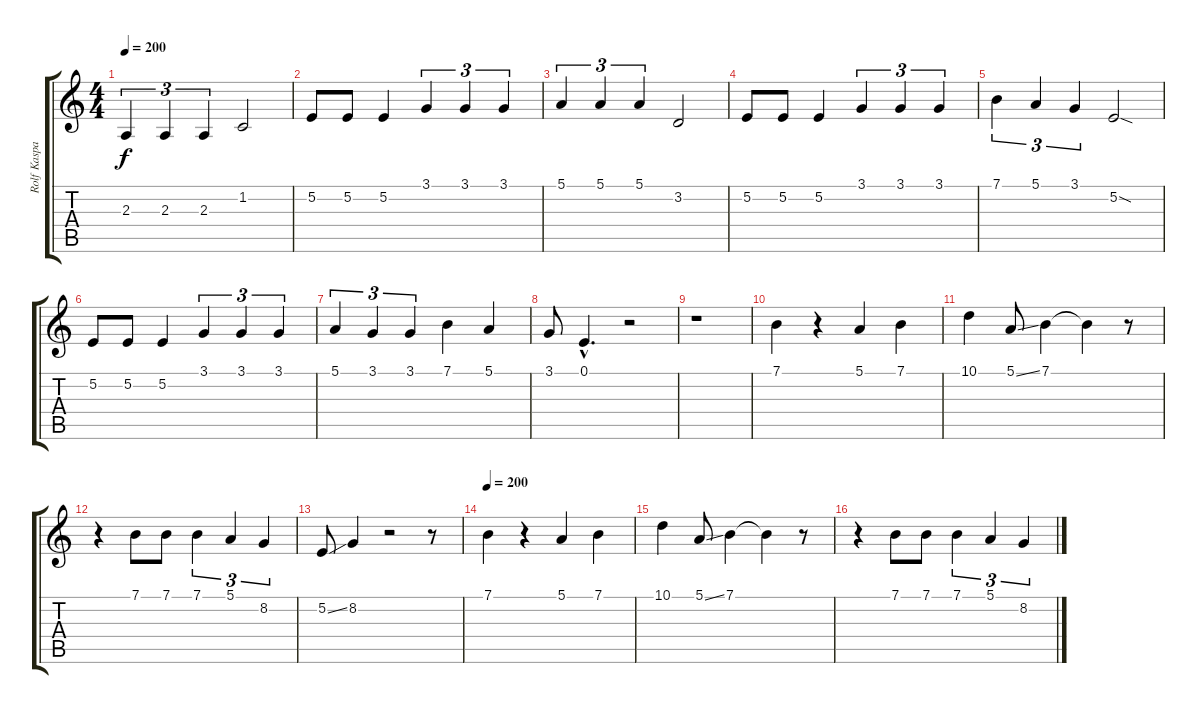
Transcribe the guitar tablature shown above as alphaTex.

\track ("Rolf Kasparek" "Rolf Kaspa") {instrument lead1square}
\staff {score tabs}
\tuning (E4 B3 G3 D3 A2 E2) {hide}
\ts (4 4)
\tempo 200
\clef g2
\ks c
2.3.4{tu (3 2) dy f} 2.3.4{tu (3 2)} 2.3.4{tu (3 2)} 1.2.2 |
5.2.8 5.2.8 5.2.4 3.1.4{tu (3 2)} 3.1.4{tu (3 2)} 3.1.4{tu (3 2)} |
5.1.4{tu (3 2)} 5.1.4{tu (3 2)} 5.1.4{tu (3 2)} 3.2.2 |
5.2.8 5.2.8 5.2.4 3.1.4{tu (3 2)} 3.1.4{tu (3 2)} 3.1.4{tu (3 2)} |
7.1.4{tu (3 2)} 5.1.4{tu (3 2)} 3.1.4{tu (3 2)} 5.2{sod}.2 |
5.2.8 5.2.8 5.2.4 3.1.4{tu (3 2)} 3.1.4{tu (3 2)} 3.1.4{tu (3 2)} |
5.1.4{tu (3 2)} 3.1.4{tu (3 2)} 3.1.4{tu (3 2)} 7.1.4 5.1.4 |
3.1.8 0.1{hac}.4{d} r.2 |
r.1 |
7.1.4 r.4 5.1.4 7.1.4 |
10.1.4 5.1{ss}.8 7.1.4 7.1{t}.4 r.8 |
r.4 7.1.8 7.1.8 7.1.4{tu (3 2)} 5.1.4{tu (3 2)} 8.2.4{tu (3 2)} |
5.2{ss}.8 8.2.4 r.2 r.8 |
\tempo 200
7.1.4 r.4 5.1.4 7.1.4 |
10.1.4 5.1{ss}.8 7.1.4 7.1{t}.4 r.8 |
r.4 7.1.8 7.1.8 7.1.4{tu (3 2)} 5.1.4{tu (3 2)} 8.2.4{tu (3 2)}
